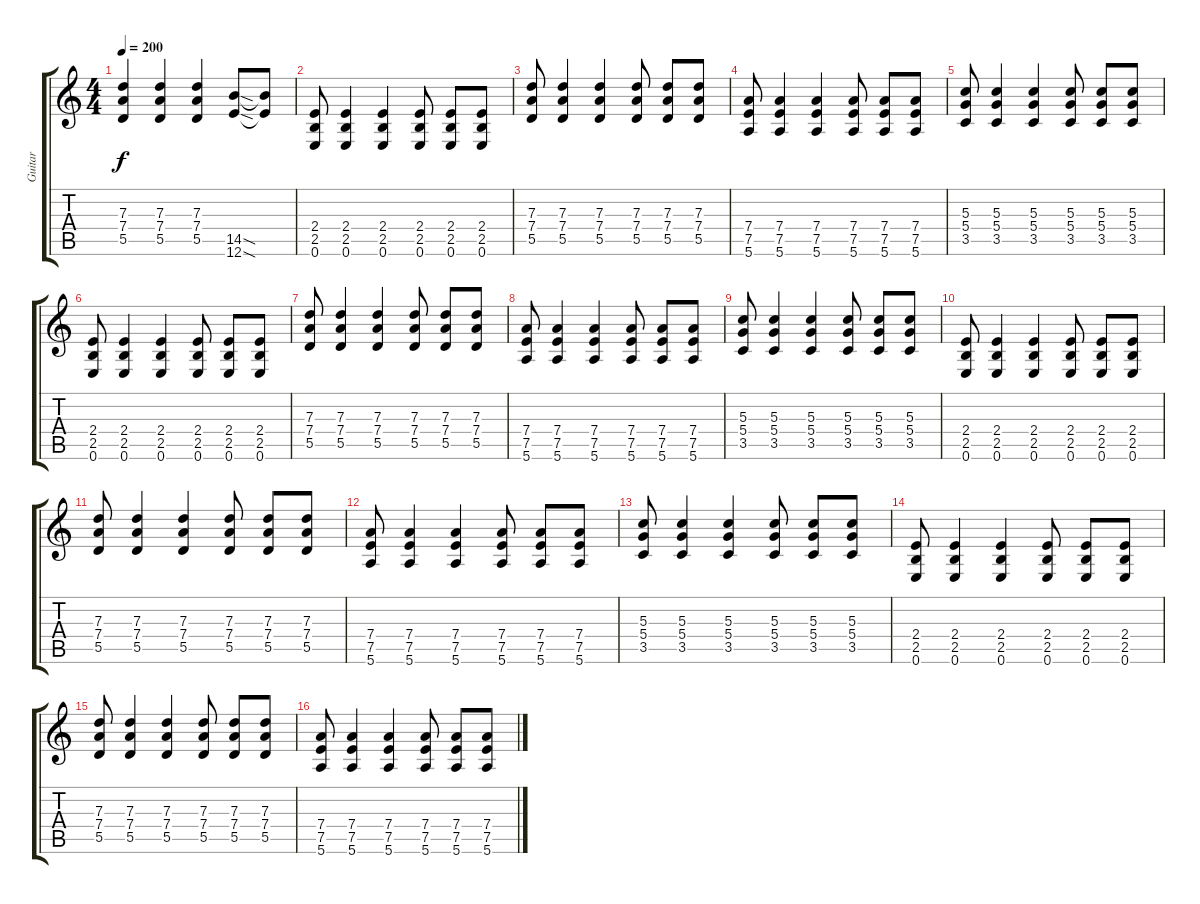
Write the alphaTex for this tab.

\track ("Guitar" "Guitar") {instrument distortionguitar}
\staff {score tabs}
\tuning (E4 B3 G3 D3 A2 E2) {hide}
\ts (4 4)
\tempo 200
\clef g2
\ks c
(7.3 7.4 5.5).4{dy f} (7.3 7.4 5.5).4 (7.3 7.4 5.5).4 (14.5{sod} 12.6{sod}).8 (14.5{t} 12.6{t}).8 |
(2.4 2.5 0.6).8 (2.4 2.5 0.6).4 (2.4 2.5 0.6).4 (2.4 2.5 0.6).8 (2.4 2.5 0.6).8 (2.4 2.5 0.6).8 |
(7.3 7.4 5.5).8 (7.3 7.4 5.5).4 (7.3 7.4 5.5).4 (7.3 7.4 5.5).8 (7.3 7.4 5.5).8 (7.3 7.4 5.5).8 |
(7.4 7.5 5.6).8 (7.4 7.5 5.6).4 (7.4 7.5 5.6).4 (7.4 7.5 5.6).8 (7.4 7.5 5.6).8 (7.4 7.5 5.6).8 |
(5.3 5.4 3.5).8 (5.3 5.4 3.5).4 (5.3 5.4 3.5).4 (5.3 5.4 3.5).8 (5.3 5.4 3.5).8 (5.3 5.4 3.5).8 |
(2.4 2.5 0.6).8 (2.4 2.5 0.6).4 (2.4 2.5 0.6).4 (2.4 2.5 0.6).8 (2.4 2.5 0.6).8 (2.4 2.5 0.6).8 |
(7.3 7.4 5.5).8 (7.3 7.4 5.5).4 (7.3 7.4 5.5).4 (7.3 7.4 5.5).8 (7.3 7.4 5.5).8 (7.3 7.4 5.5).8 |
(7.4 7.5 5.6).8 (7.4 7.5 5.6).4 (7.4 7.5 5.6).4 (7.4 7.5 5.6).8 (7.4 7.5 5.6).8 (7.4 7.5 5.6).8 |
(5.3 5.4 3.5).8 (5.3 5.4 3.5).4 (5.3 5.4 3.5).4 (5.3 5.4 3.5).8 (5.3 5.4 3.5).8 (5.3 5.4 3.5).8 |
(2.4 2.5 0.6).8 (2.4 2.5 0.6).4 (2.4 2.5 0.6).4 (2.4 2.5 0.6).8 (2.4 2.5 0.6).8 (2.4 2.5 0.6).8 |
(7.3 7.4 5.5).8 (7.3 7.4 5.5).4 (7.3 7.4 5.5).4 (7.3 7.4 5.5).8 (7.3 7.4 5.5).8 (7.3 7.4 5.5).8 |
(7.4 7.5 5.6).8 (7.4 7.5 5.6).4 (7.4 7.5 5.6).4 (7.4 7.5 5.6).8 (7.4 7.5 5.6).8 (7.4 7.5 5.6).8 |
(5.3 5.4 3.5).8 (5.3 5.4 3.5).4 (5.3 5.4 3.5).4 (5.3 5.4 3.5).8 (5.3 5.4 3.5).8 (5.3 5.4 3.5).8 |
(2.4 2.5 0.6).8 (2.4 2.5 0.6).4 (2.4 2.5 0.6).4 (2.4 2.5 0.6).8 (2.4 2.5 0.6).8 (2.4 2.5 0.6).8 |
(7.3 7.4 5.5).8 (7.3 7.4 5.5).4 (7.3 7.4 5.5).4 (7.3 7.4 5.5).8 (7.3 7.4 5.5).8 (7.3 7.4 5.5).8 |
(7.4 7.5 5.6).8 (7.4 7.5 5.6).4 (7.4 7.5 5.6).4 (7.4 7.5 5.6).8 (7.4 7.5 5.6).8 (7.4 7.5 5.6).8
